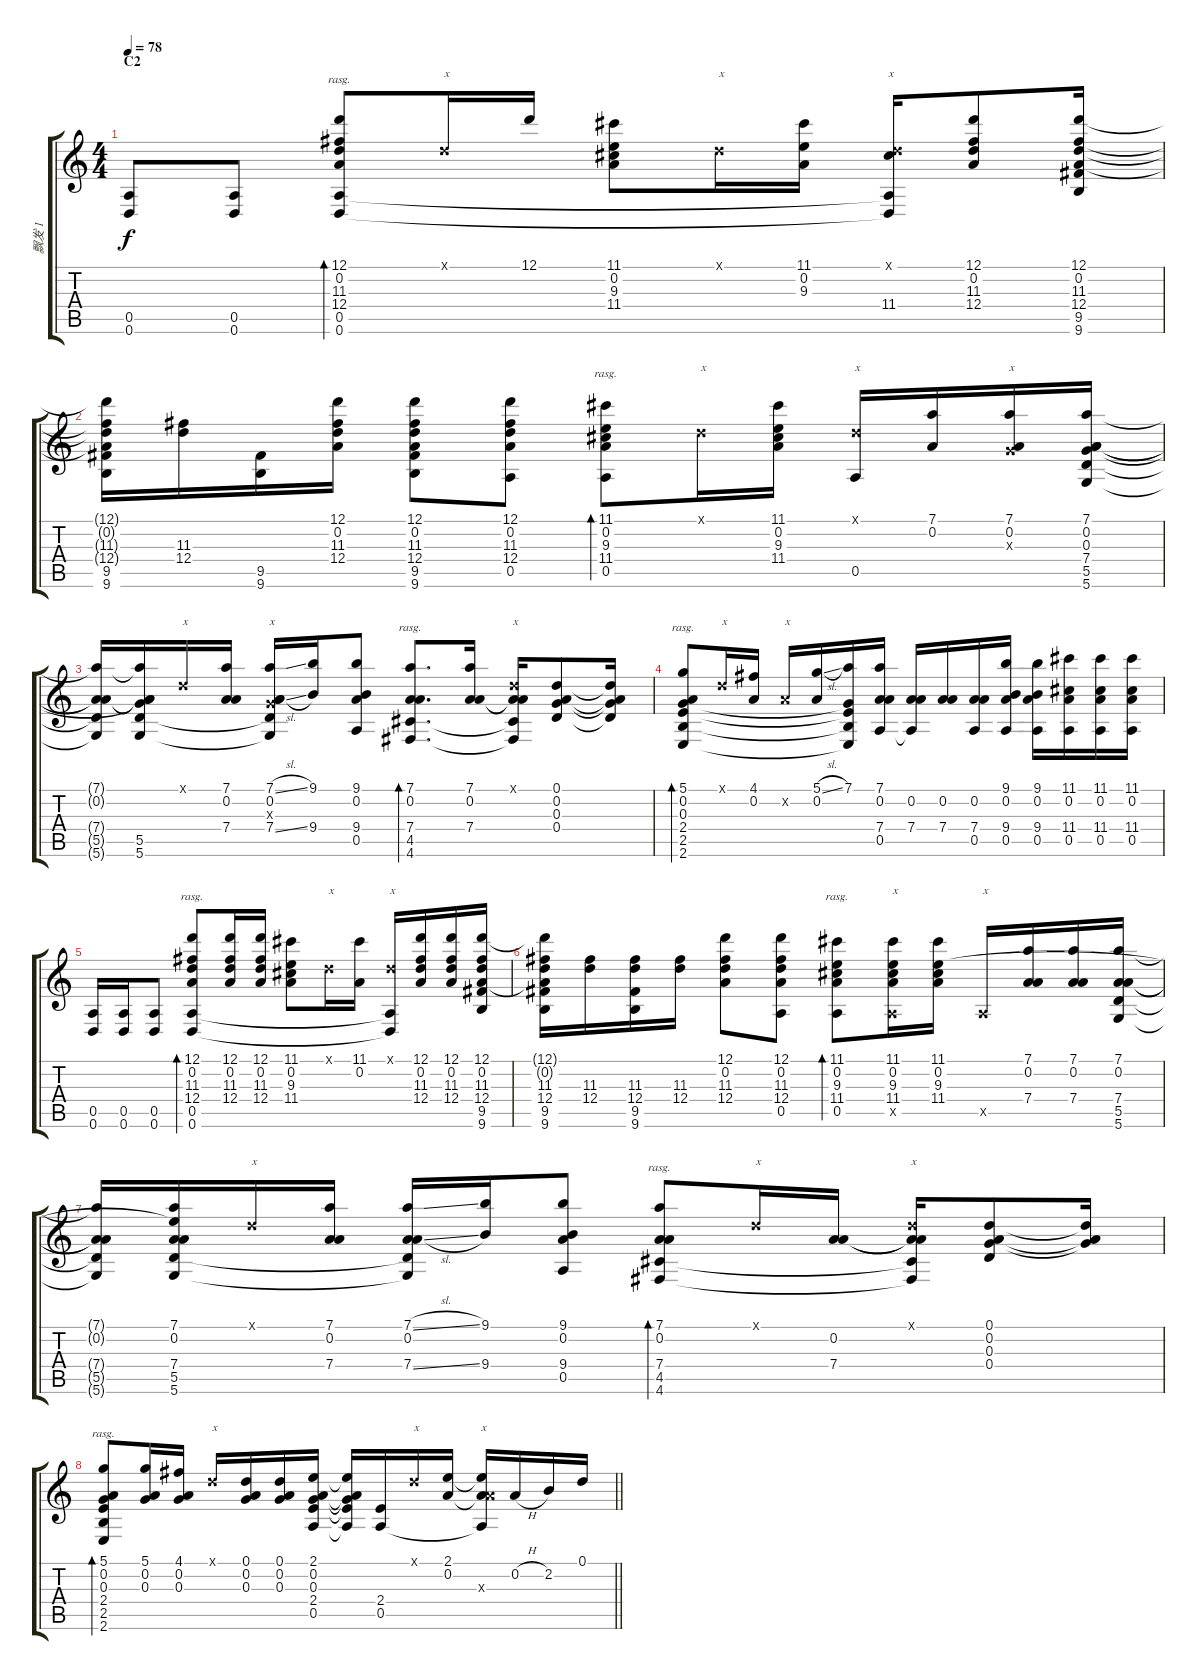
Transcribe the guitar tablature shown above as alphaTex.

\track ("飘发 1" "飘发 1") {instrument acousticguitarsteel}
\staff {score tabs}
\tuning (D4 A3 G3 D3 A2 D2) {hide}
\ts (4 4)
\section ("" "C2")
\tempo 78
\clef g2
\ks c
(0.5 0.6).8{dy f} (0.5 0.6).8 (12.1 0.2 11.3 12.4 0.5 0.6).8{bd 120 rasg ii} 0.1{x}.16{txt "x"} 12.1.16 (11.1 0.2 9.3 11.4).8 0.1{x}.16{txt "x"} (11.1 0.2 9.3).16 (0.1{x} 11.4 0.5{t} 0.6{t}).16{txt "x"} (12.1 0.2 11.3 12.4).8 (12.1 0.2 11.3 12.4 9.5 9.6).16 |
(12.1{t} 0.2{t} 11.3{t} 12.4{t} 9.5 9.6).16 (11.3 12.4).16 (9.5 9.6).16 (12.1 0.2 11.3 12.4).16 (12.1 0.2 11.3 12.4 9.5 9.6).8 (12.1 0.2 11.3 12.4 0.5).8 (11.1 0.2 9.3 11.4 0.5).8{bd 120 rasg ii} 0.1{x}.16{txt "x"} (11.1 0.2 9.3 11.4).16 (0.1{x} 0.5).16{txt "x"} (7.1 0.2).16 (7.1 0.2 0.3{x}).16{txt "x"} (7.1 0.2 0.3 7.4 5.5 5.6).16 |
(7.1{t} 0.2{t} 7.4{t} 5.5{t} 5.6{t}).16 (7.1{t} 0.2{t} 0.3{t} 7.4{t} 5.5 5.6).16 0.1{x}.16{txt "x"} (7.1 0.2 7.4).16 (7.1{sl} 0.2 0.3{x} 7.4{sl} 5.5{t} 5.6{t}).16{txt "x"} (9.1 9.4).16 (9.1 0.2 9.4 0.5).8 (7.1 0.2 7.4 4.5 4.6).8{d bd 120 rasg ii} (7.1 0.2 7.4).16 (0.1{x} 0.2{t} 7.4{t} 4.5{t} 4.6{t}).16{txt "x"} (0.1 0.2 0.3 0.4).8 (0.1{t} 0.2{t} 0.3{t} 0.4{t}).16 |
(5.1 0.2 0.3 2.4 2.5 2.6).8{bd 120 rasg ii} 0.1{x}.16{txt "x"} (4.1 0.2).16 0.2{x}.16{txt "x"} (5.1{sl} 0.2).16 (7.1 0.3{t} 2.4{t} 2.5{t} 2.6{t}).16 (7.1 0.2 7.4 0.5).16 (0.2 7.4 0.5{t}).16 (0.2 7.4).16 (0.2 7.4 0.5).16 (9.1 0.2 9.4 0.5).16 (9.1 0.2 9.4 0.5).16 (11.1 0.2 11.4 0.5).16 (11.1 0.2 11.4 0.5).16 (11.1 0.2 11.4 0.5).16 |
(0.5 0.6).16 (0.5 0.6).16 (0.5 0.6).8 (12.1 0.2 11.3 12.4 0.5 0.6).8{bd 120 rasg ii} (12.1 0.2 11.3 12.4).16 (12.1 0.2 11.3 12.4).16 (11.1 0.2 9.3 11.4).8 0.1{x}.16{txt "x"} (11.1 0.2).16 (0.1{x} 0.5{t} 0.6{t}).16{txt "x"} (12.1 0.2 11.3 12.4).16 (12.1 0.2 11.3 12.4).16 (12.1 0.2 11.3 12.4 9.5 9.6).16 |
(12.1{t} 0.2{t} 11.3 12.4 9.5 9.6).16 (11.3 12.4).16 (11.3 12.4 9.5 9.6).16 (11.3 12.4).16 (12.1 0.2 11.3 12.4).8 (12.1 0.2 11.3 12.4 0.5).8 (11.1 0.2 9.3 11.4 0.5).8{bd 120 rasg ii} (11.1 0.2 9.3 11.4 0.5{x}).16{txt "x"} (11.1 0.2 9.3 11.4).16 0.5{x}.16{txt "x"} (7.1 0.2 7.4).16 (7.1 0.2 7.4).16 (7.1 0.2 7.4 5.5 5.6).16 |
(7.1{t} 0.2{t} 7.4{t} 5.5{t} 5.6{t}).16 (7.1 0.2 9.3{t} 7.4 5.5 5.6).16 0.1{x}.16{txt "x"} (7.1 0.2 7.4).16 (7.1{sl} 0.2 7.4{sl} 5.5{t} 5.6{t}).16 (9.1 9.4).16 (9.1 0.2 9.4 0.5).8 (7.1 0.2 7.4 4.5 4.6).8{bd 120 rasg ii} 0.1{x}.16{txt "x"} (0.2 7.4).16 (0.1{x} 0.2{t} 7.4{t} 4.5{t} 4.6{t}).16{txt "x"} (0.1 0.2 0.3 0.4).8 (0.1{t} 0.2{t} 0.3{t}).16 |
\barLineRight lightlight
(5.1 0.2 0.3 2.4 2.5 2.6).8{bd 120 rasg ii} (5.1 0.2 0.3).16 (4.1 0.2 0.3).16 0.1{x}.16{txt "x"} (0.1 0.2 0.3).16 (0.1 0.2 0.3).16 (2.1 0.2 0.3 2.4 0.5).16 (2.1{t} 0.2{t} 0.3{t} 2.4{t} 0.5{t}).16 (2.4 0.5).16 0.1{x}.16{txt "x"} (2.1 0.2).16 (2.1{t} 0.2{t} 2.3{x} 0.5{t}).16{txt "x"} 0.2{h}.16 2.2.16 0.1.16
